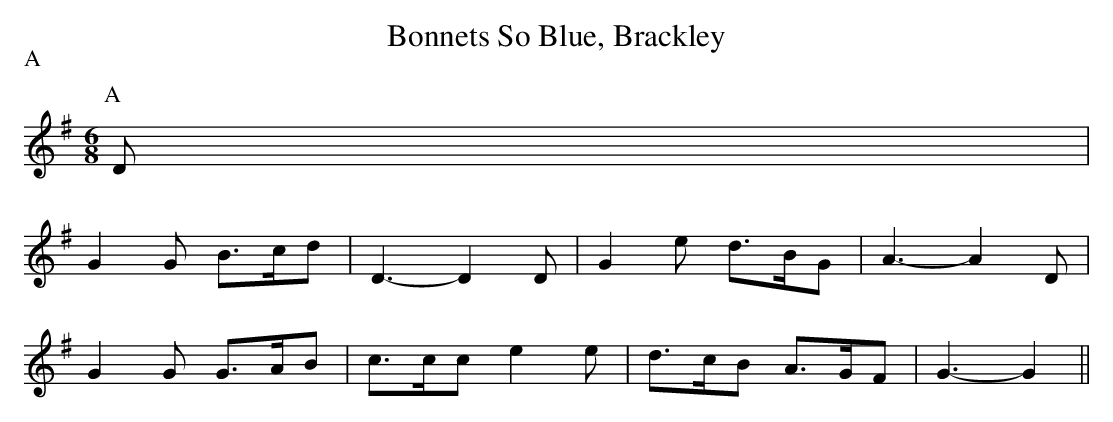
X:1
T:Bonnets So Blue, Brackley
M:6/8
L:1/8
P:A
K:G
P:A
D|
G2G B>cd|D3-  D2D|G2e  d>BG|A3-A2D|
G2G G>AB|c>cc e2e|d>cB A>GF|G3-G2||
